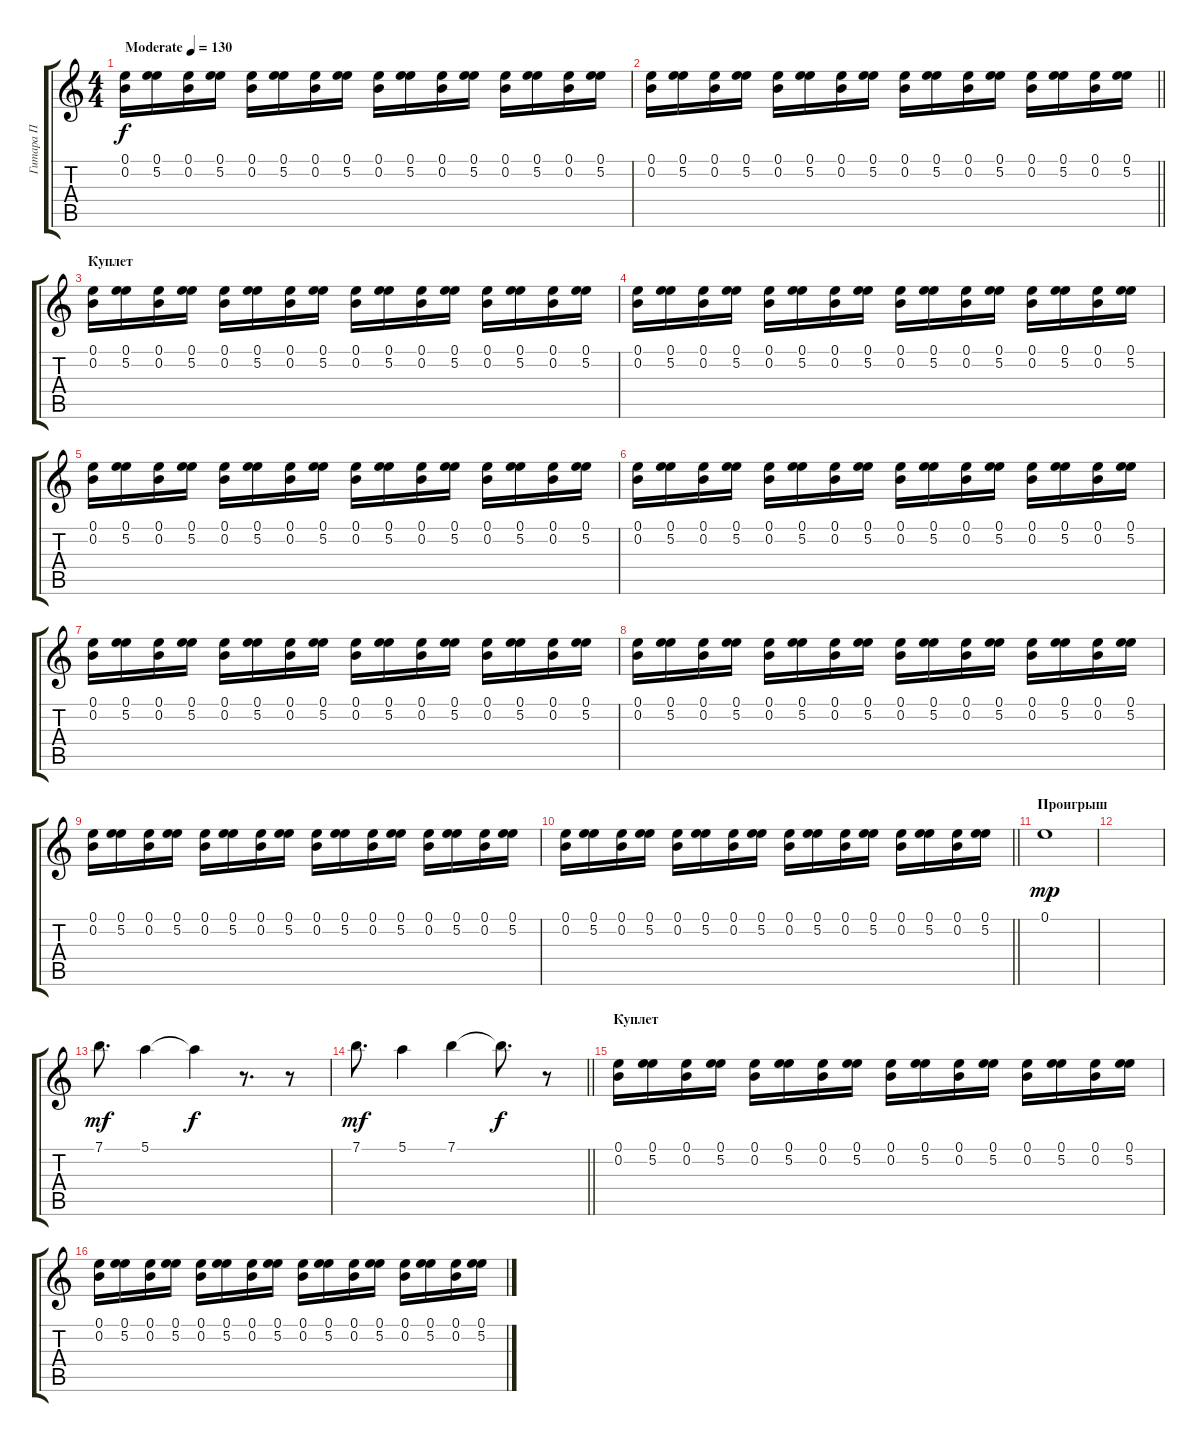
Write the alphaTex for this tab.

\track ("Гитара П" "Гитара П") {instrument overdrivenguitar}
\staff {score tabs}
\tuning (E4 B3 G3 D3 A2 E2) {hide}
\ts (4 4)
\tempo (130 "Moderate")
\clef g2
\ks c
(0.1 0.2).16{dy f volume 4 balance 14 instrument overdrivenguitar} (0.1 5.2).16 (0.1 0.2).16 (0.1 5.2).16 (0.1 0.2).16 (0.1 5.2).16 (0.1 0.2).16 (0.1 5.2).16 (0.1 0.2).16 (0.1 5.2).16 (0.1 0.2).16 (0.1 5.2).16 (0.1 0.2).16 (0.1 5.2).16 (0.1 0.2).16 (0.1 5.2).16 |
\barLineRight lightlight
(0.1 0.2).16 (0.1 5.2).16 (0.1 0.2).16 (0.1 5.2).16 (0.1 0.2).16 (0.1 5.2).16 (0.1 0.2).16 (0.1 5.2).16 (0.1 0.2).16 (0.1 5.2).16 (0.1 0.2).16 (0.1 5.2).16 (0.1 0.2).16 (0.1 5.2).16 (0.1 0.2).16 (0.1 5.2).16 |
\section ("" "Куплет")
(0.1 0.2).16 (0.1 5.2).16 (0.1 0.2).16 (0.1 5.2).16 (0.1 0.2).16 (0.1 5.2).16 (0.1 0.2).16 (0.1 5.2).16 (0.1 0.2).16 (0.1 5.2).16 (0.1 0.2).16 (0.1 5.2).16 (0.1 0.2).16 (0.1 5.2).16 (0.1 0.2).16 (0.1 5.2).16 |
(0.1 0.2).16 (0.1 5.2).16 (0.1 0.2).16 (0.1 5.2).16 (0.1 0.2).16 (0.1 5.2).16 (0.1 0.2).16 (0.1 5.2).16 (0.1 0.2).16 (0.1 5.2).16 (0.1 0.2).16 (0.1 5.2).16 (0.1 0.2).16 (0.1 5.2).16 (0.1 0.2).16 (0.1 5.2).16 |
(0.1 0.2).16 (0.1 5.2).16 (0.1 0.2).16 (0.1 5.2).16 (0.1 0.2).16 (0.1 5.2).16 (0.1 0.2).16 (0.1 5.2).16 (0.1 0.2).16 (0.1 5.2).16 (0.1 0.2).16 (0.1 5.2).16 (0.1 0.2).16 (0.1 5.2).16 (0.1 0.2).16 (0.1 5.2).16 |
(0.1 0.2).16 (0.1 5.2).16 (0.1 0.2).16 (0.1 5.2).16 (0.1 0.2).16 (0.1 5.2).16 (0.1 0.2).16 (0.1 5.2).16 (0.1 0.2).16 (0.1 5.2).16 (0.1 0.2).16 (0.1 5.2).16 (0.1 0.2).16 (0.1 5.2).16 (0.1 0.2).16 (0.1 5.2).16 |
(0.1 0.2).16 (0.1 5.2).16 (0.1 0.2).16 (0.1 5.2).16 (0.1 0.2).16 (0.1 5.2).16 (0.1 0.2).16 (0.1 5.2).16 (0.1 0.2).16 (0.1 5.2).16 (0.1 0.2).16 (0.1 5.2).16 (0.1 0.2).16 (0.1 5.2).16 (0.1 0.2).16 (0.1 5.2).16 |
(0.1 0.2).16 (0.1 5.2).16 (0.1 0.2).16 (0.1 5.2).16 (0.1 0.2).16 (0.1 5.2).16 (0.1 0.2).16 (0.1 5.2).16 (0.1 0.2).16 (0.1 5.2).16 (0.1 0.2).16 (0.1 5.2).16 (0.1 0.2).16 (0.1 5.2).16 (0.1 0.2).16 (0.1 5.2).16 |
(0.1 0.2).16 (0.1 5.2).16 (0.1 0.2).16 (0.1 5.2).16 (0.1 0.2).16 (0.1 5.2).16 (0.1 0.2).16 (0.1 5.2).16 (0.1 0.2).16 (0.1 5.2).16 (0.1 0.2).16 (0.1 5.2).16 (0.1 0.2).16 (0.1 5.2).16 (0.1 0.2).16 (0.1 5.2).16 |
\barLineRight lightlight
(0.1 0.2).16 (0.1 5.2).16 (0.1 0.2).16 (0.1 5.2).16 (0.1 0.2).16 (0.1 5.2).16 (0.1 0.2).16 (0.1 5.2).16 (0.1 0.2).16 (0.1 5.2).16 (0.1 0.2).16 (0.1 5.2).16 (0.1 0.2).16 (0.1 5.2).16 (0.1 0.2).16 (0.1 5.2).16 |
\section ("" "Проигрыш")
0.1.1{dy mp} |
|
7.1.8{d dy mf} 5.1.4 5.1{t}.4{dy f} r.8{d} r.8 |
\barLineRight lightlight
7.1.8{d dy mf} 5.1.4 7.1.4 7.1{t}.8{d dy f} r.8 |
\section ("" "Куплет")
(0.1 0.2).16 (0.1 5.2).16 (0.1 0.2).16 (0.1 5.2).16 (0.1 0.2).16 (0.1 5.2).16 (0.1 0.2).16 (0.1 5.2).16 (0.1 0.2).16 (0.1 5.2).16 (0.1 0.2).16 (0.1 5.2).16 (0.1 0.2).16 (0.1 5.2).16 (0.1 0.2).16 (0.1 5.2).16 |
(0.1 0.2).16 (0.1 5.2).16 (0.1 0.2).16 (0.1 5.2).16 (0.1 0.2).16 (0.1 5.2).16 (0.1 0.2).16 (0.1 5.2).16 (0.1 0.2).16 (0.1 5.2).16 (0.1 0.2).16 (0.1 5.2).16 (0.1 0.2).16 (0.1 5.2).16 (0.1 0.2).16 (0.1 5.2).16
